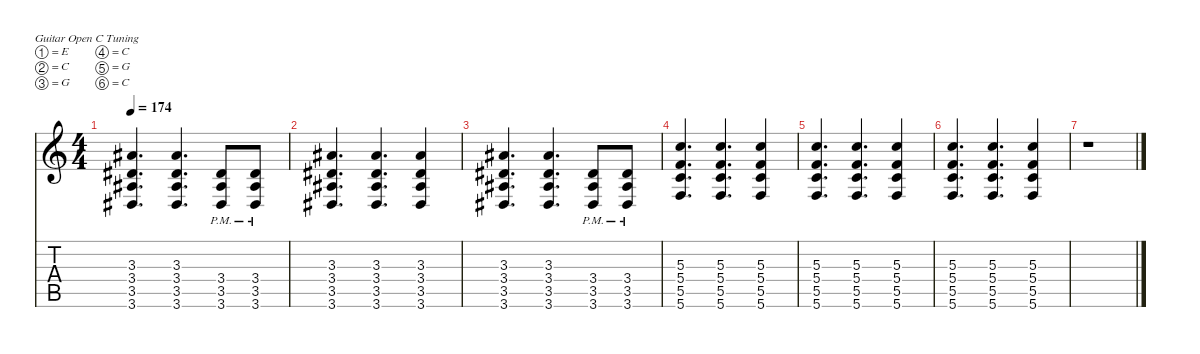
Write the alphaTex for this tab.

\defaultSystemsLayout 4
\hideDynamics
\bracketExtendMode nobrackets
\singleTrackTrackNamePolicy hidden
\multiTrackTrackNamePolicy hidden
\firstSystemTrackNameMode fullname
\firstSystemTrackNameOrientation horizontal
\otherSystemsTrackNameOrientation horizontal
\track ("Guitar 2" "s.guit.") {instrument acousticguitarsteel}
\staff {score tabs}
\tuning (E4 C4 G3 C3 G2 C2)
\ts (4 4)
\tempo 174
\clef g2
\ks c
(3.3{acc #} 3.4{acc #} 3.5{acc #} 3.6{acc #}).4{d dy pp beam Up} (3.3{acc #} 3.4{acc #} 3.5{acc #} 3.6{acc #}).4{d beam Up} (3.4{pm acc #} 3.5{pm acc #} 3.6{pm acc #}).8{beam Up} (3.4{pm acc #} 3.5{pm acc #} 3.6{pm acc #}).8{beam Up} |
(3.3{acc #} 3.4{acc #} 3.5{acc #} 3.6{acc #}).4{d beam Up} (3.3{acc #} 3.4{acc #} 3.5{acc #} 3.6{acc #}).4{d beam Up} (3.3{acc #} 3.4{acc #} 3.5{acc #} 3.6{acc #}).4{beam Up} |
(3.3{acc #} 3.4{acc #} 3.5{acc #} 3.6{acc #}).4{d beam Up} (3.3{acc #} 3.4{acc #} 3.5{acc #} 3.6{acc #}).4{d beam Up} (3.4{pm acc #} 3.5{pm acc #} 3.6{pm acc #}).8{beam Up} (3.4{pm acc #} 3.5{pm acc #} 3.6{pm acc #}).8{beam Up} |
(5.3 5.4 5.5 5.6).4{d beam Up} (5.3 5.4 5.5 5.6).4{d beam Up} (5.3 5.4 5.5 5.6).4{beam Up} |
(5.3 5.4 5.5 5.6).4{d beam Up} (5.3 5.4 5.5 5.6).4{d beam Up} (5.3 5.4 5.5 5.6).4{beam Up} |
(5.3 5.4 5.5 5.6).4{d beam Up} (5.3 5.4 5.5 5.6).4{d beam Up} (5.3 5.4 5.5 5.6).4{beam Up} |
r.1{beam Down}
